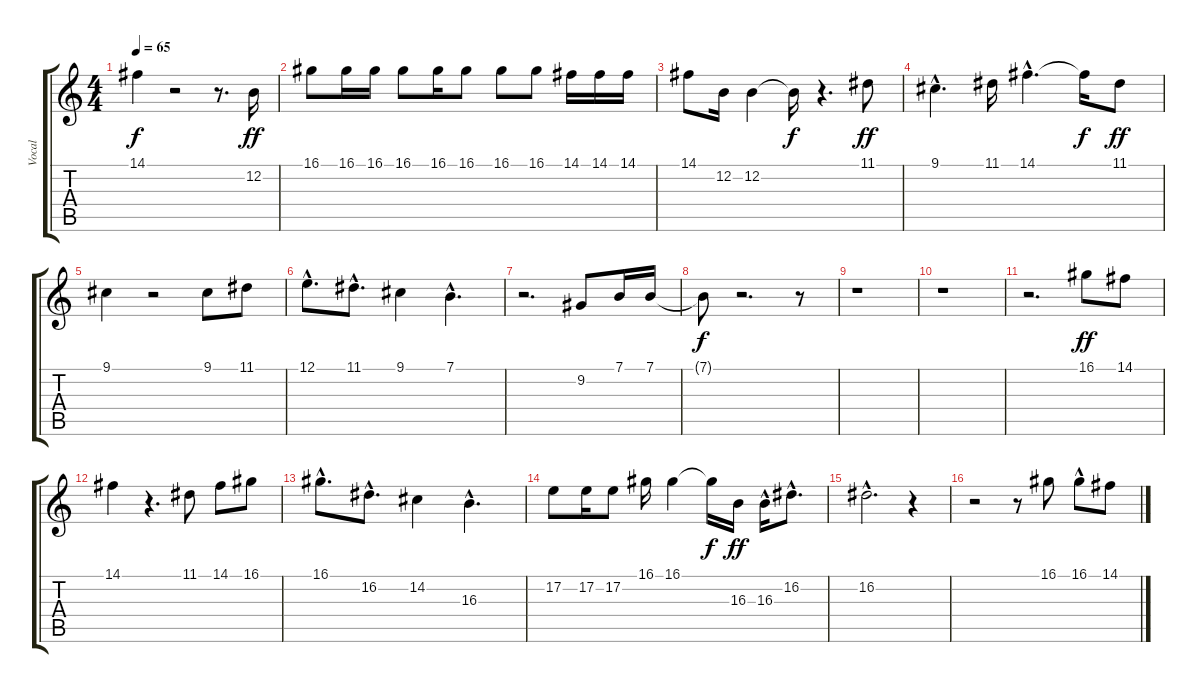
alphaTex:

\track ("Vocal" "Vocal") {instrument flute}
\staff {score tabs}
\tuning (E4 B3 G3 D3 A2 E2) {hide}
\ts (4 4)
\tempo 65
\clef g2
\ks c
14.1{t}.4{dy f} r.2 r.8{d} 12.2.16{dy ff} |
16.1.8 16.1.16 16.1.16 16.1.8 16.1.16 16.1.8 16.1.8 16.1.8 14.1.16 14.1.16 14.1.16 |
14.1.8 12.2.16 12.2.4 12.2{t}.16{dy f} r.4{d} 11.1.8{dy ff} |
9.1{hac}.4{d} 11.1.16 14.1{hac}.4{d} 14.1{t}.16{dy f} 11.1.8{dy ff} |
9.1.4 r.2 9.1.8 11.1.8 |
12.1{hac}.8{d} 11.1{hac}.8{d} 9.1.4 7.1{hac}.4{d} |
r.2{d} 9.2.8 7.1.16 7.1.16 |
7.1{t}.8{dy f} r.2{d} r.8 |
r.1 |
r.1 |
r.2{d} 16.1.8{dy ff} 14.1.8 |
14.1.4 r.4{d} 11.1.8 14.1.8 16.1.8 |
16.1{hac}.8{d} 16.2{hac}.8{d} 14.2.4 16.3{hac}.4{d} |
17.2.8 17.2.16 17.2.8 16.1.16 16.1.4 16.1{t}.16{dy f} 16.3.16{dy ff} 16.3{hac}.16 16.2{hac}.8{d} |
16.2{hac}.2{d} r.4 |
r.2 r.8 16.1.8 16.1{hac}.8 14.1.8
